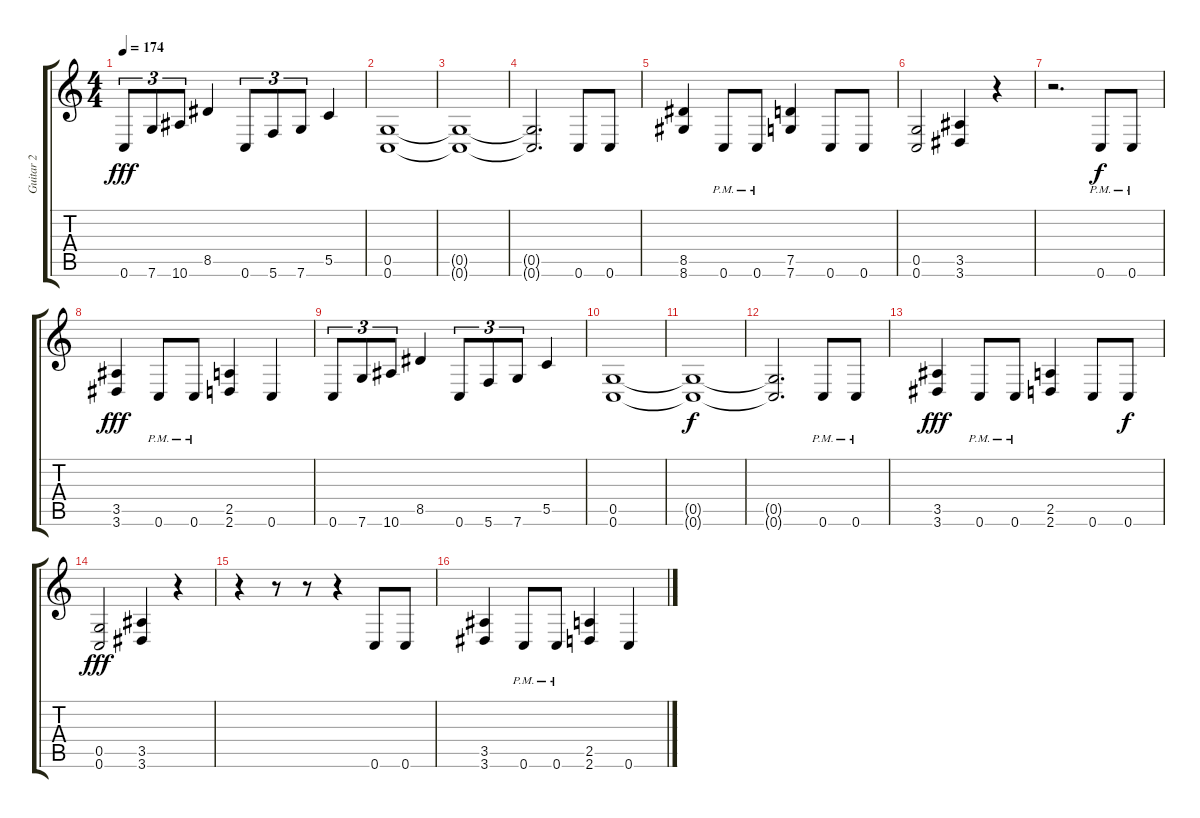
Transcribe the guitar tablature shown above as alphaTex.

\track ("Guitar 2" "Guitar 2") {instrument distortionguitar}
\staff {score tabs}
\tuning (D4 A3 F3 C3 G2 C2) {hide}
\ts (4 4)
\tempo 174
\clef g2
\ks c
0.6.8{tu (3 2) dy fff} 7.6.8{tu (3 2)} 10.6.8{tu (3 2)} 8.5.4 0.6.8{tu (3 2)} 5.6.8{tu (3 2)} 7.6.8{tu (3 2)} 5.5.4 |
(0.5 0.6).1 |
(0.5{t} 0.6{t}).1 |
(0.5{t} 0.6{t}).2{d} 0.6.8 0.6.8 |
(8.5 8.6).4 0.6{pm}.8 0.6{pm}.8 (7.5 7.6).4 0.6.8 0.6.8 |
(0.5 0.6).2 (3.5 3.6).4 r.4 |
r.2{d} 0.6{pm}.8{dy f} 0.6{pm}.8 |
(3.5 3.6).4{dy fff} 0.6{pm}.8 0.6{pm}.8 (2.5 2.6).4 0.6.4 |
0.6.8{tu (3 2)} 7.6.8{tu (3 2)} 10.6.8{tu (3 2)} 8.5.4 0.6.8{tu (3 2)} 5.6.8{tu (3 2)} 7.6.8{tu (3 2)} 5.5.4 |
(0.5 0.6).1 |
(0.5{t} 0.6{t}).1{dy f} |
(0.5{t} 0.6{t}).2{d} 0.6{pm}.8 0.6{pm}.8 |
(3.5 3.6).4{dy fff} 0.6{pm}.8 0.6{pm}.8 (2.5 2.6).4 0.6.8 0.6.8{dy f} |
(0.5 0.6).2{dy fff} (3.5 3.6).4 r.4 |
r.4 r.8 r.8 r.4 0.6.8 0.6.8 |
(3.5 3.6).4 0.6{pm}.8 0.6{pm}.8 (2.5 2.6).4 0.6.4
